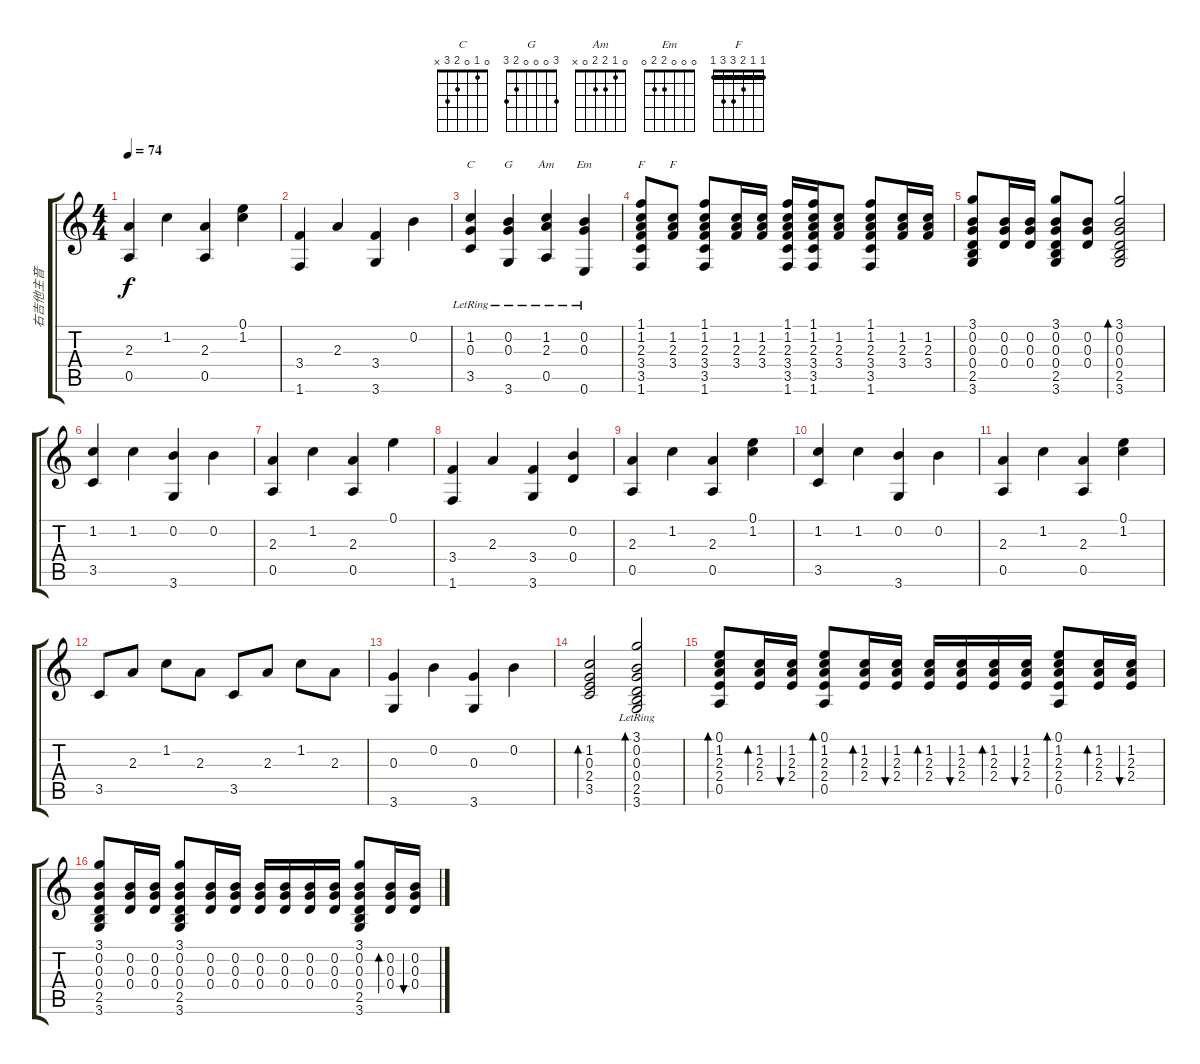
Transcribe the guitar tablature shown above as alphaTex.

\track ("右吉他主音" "右吉他主音") {instrument acousticguitarsteel}
\staff {score tabs}
\tuning (E4 B3 G3 D3 A2 E2) {hide}
\chord ("C" 0 1 0 2 3 x)
\chord ("G" 3 0 0 0 2 3)
\chord ("Am" 0 1 2 2 0 x)
\chord ("Em" 0 0 0 2 2 0)
\chord ("F" 1 1 2 3 0 1) {barre 1}
\chord ("F" 1 1 2 3 3 1) {barre 1}
\ts (4 4)
\tempo 74
\clef g2
\ks c
(2.3 0.5).4{dy f} 1.2.4 (2.3 0.5).4 (0.1 1.2).4 |
(3.4 1.6).4 2.3.4 (3.4 3.6).4 0.2.4 |
(1.2{lr} 0.3{lr} 3.5{lr}).4{ch "C"} (0.2{lr} 0.3{lr} 3.6{lr}).4{ch "G"} (1.2{lr} 2.3{lr} 0.5{lr}).4{ch "Am"} (0.2{lr} 0.3{lr} 0.6{lr}).4{ch "Em"} |
(1.1 1.2 2.3 3.4 3.5 1.6).8{ch "F"} (1.2 2.3 3.4).8{ch "F"} (1.1 1.2 2.3 3.4 3.5 1.6).8 (1.2 2.3 3.4).16 (1.2 2.3 3.4).16 (1.1 1.2 2.3 3.4 3.5 1.6).16 (1.1 1.2 2.3 3.4 3.5 1.6).16 (1.2 2.3 3.4).8 (1.1 1.2 2.3 3.4 3.5 1.6).8 (1.2 2.3 3.4).16 (1.2 2.3 3.4).16 |
(3.1 0.2 0.3 0.4 2.5 3.6).8 (0.2 0.3 0.4).16 (0.2 0.3 0.4).16 (3.1 0.2 0.3 0.4 2.5 3.6).8 (0.2 0.3 0.4).8 (3.1 0.2 0.3 0.4 2.5 3.6).2{bd 60} |
(1.2 3.5).4 1.2.4 (0.2 3.6).4 0.2.4 |
(2.3 0.5).4 1.2.4 (2.3 0.5).4 0.1.4 |
(3.4 1.6).4 2.3.4 (3.4 3.6).4 (0.2 0.4).4 |
(2.3 0.5).4 1.2.4 (2.3 0.5).4 (0.1 1.2).4 |
(1.2 3.5).4 1.2.4 (0.2 3.6).4 0.2.4 |
(2.3 0.5).4 1.2.4 (2.3 0.5).4 (0.1 1.2).4 |
3.5.8 2.3.8 1.2.8 2.3.8 3.5.8 2.3.8 1.2.8 2.3.8 |
(0.3 3.6).4 0.2.4 (0.3 3.6).4 0.2.4 |
(1.2 0.3 2.4 3.5).2{bd 60} (3.1{lr} 0.2{lr} 0.3{lr} 0.4{lr} 2.5{lr} 3.6{lr}).2{bd 60} |
(0.1 1.2 2.3 2.4 0.5).8{bd 30} (1.2 2.3 2.4).16{bd 30} (1.2 2.3 2.4).16{bu 30} (0.1 1.2 2.3 2.4 0.5).8{bd 30} (1.2 2.3 2.4).16{bd 30} (1.2 2.3 2.4).16{bu 30} (1.2 2.3 2.4).16{bd 30} (1.2 2.3 2.4).16{bu 30} (1.2 2.3 2.4).16{bd 30} (1.2 2.3 2.4).16{bu 30} (0.1 1.2 2.3 2.4 0.5).8{bd 30} (1.2 2.3 2.4).16{bd 30} (1.2 2.3 2.4).16{bu 30} |
(3.1 0.2 0.3 0.4 2.5 3.6).8 (0.2 0.3 0.4).16 (0.2 0.3 0.4).16 (3.1 0.2 0.3 0.4 2.5 3.6).8 (0.2 0.3 0.4).16 (0.2 0.3 0.4).16 (0.2 0.3 0.4).16 (0.2 0.3 0.4).16 (0.2 0.3 0.4).16 (0.2 0.3 0.4).16 (3.1 0.2 0.3 0.4 2.5 3.6).8 (0.2 0.3 0.4).16{bd 30} (0.2 0.3 0.4).16{bu 30}
